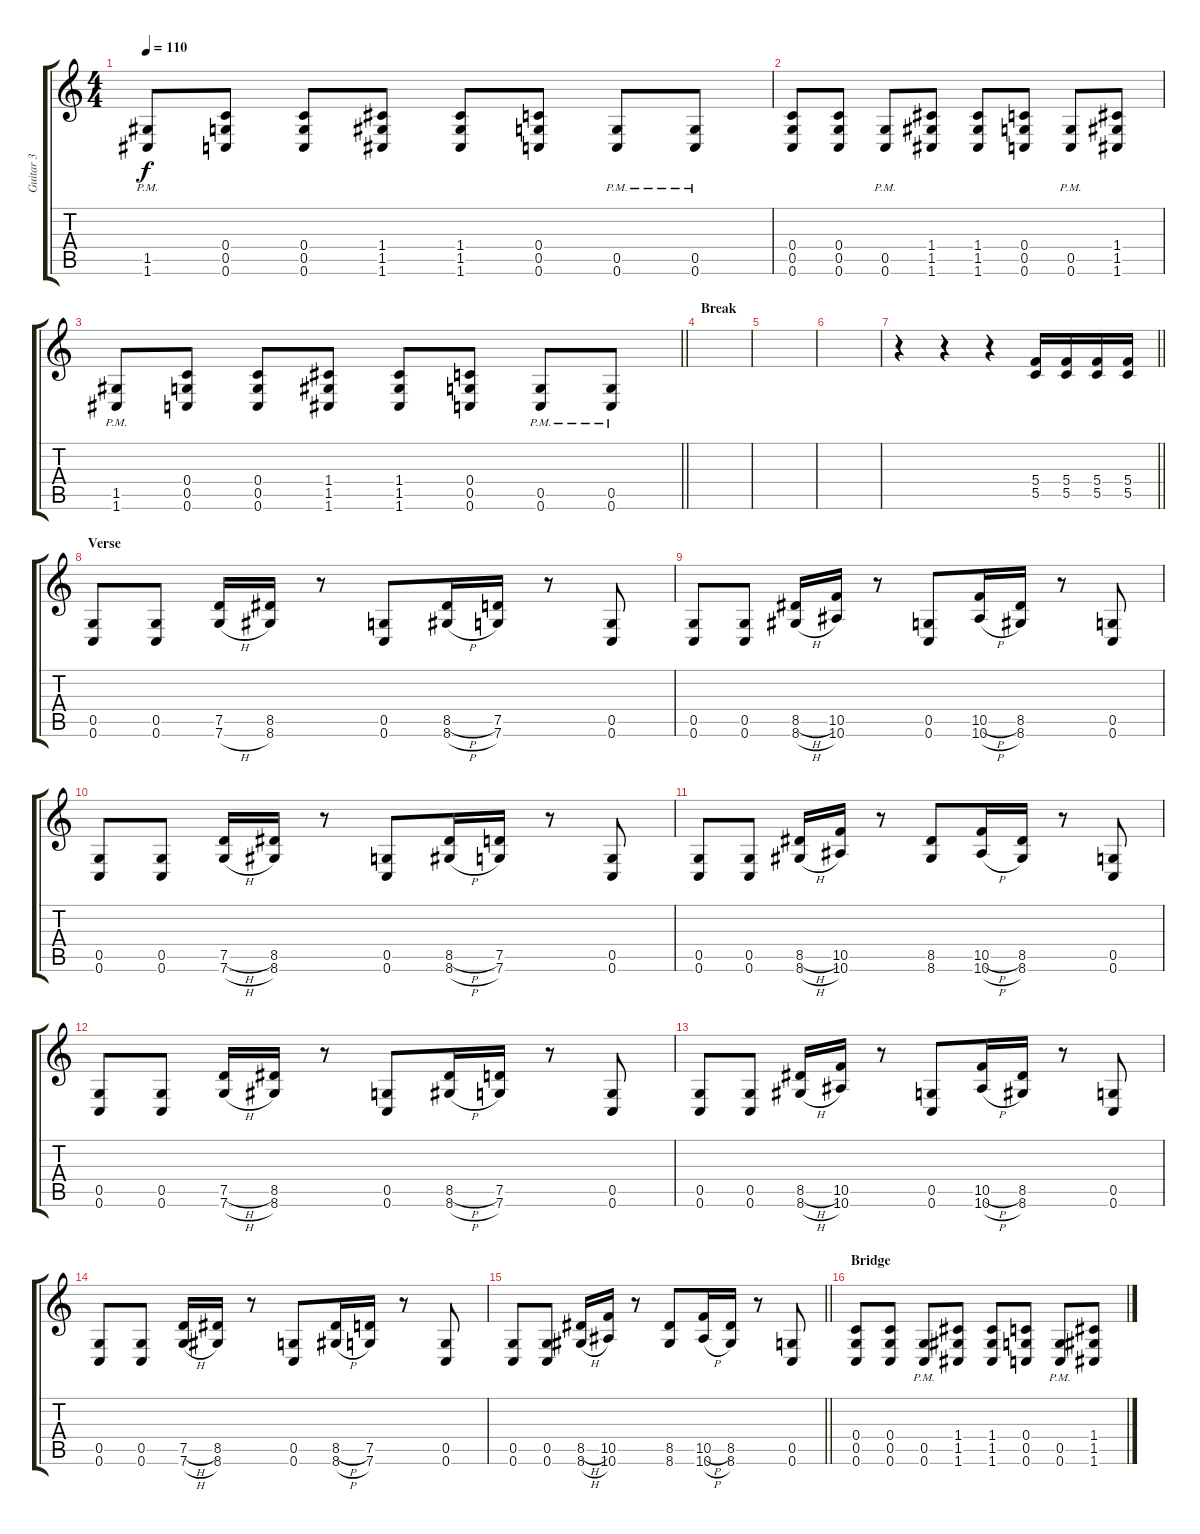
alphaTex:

\track ("Guitar 3" "Guitar 3") {instrument overdrivenguitar}
\staff {score tabs}
\tuning (D4 A3 F3 C3 G2 C2) {hide}
\ts (4 4)
\tempo 110
\clef g2
\ks c
(1.5{pm} 1.6{pm}).8{dy f} (0.4 0.5 0.6).8 (0.4 0.5 0.6).8 (1.4 1.5 1.6).8 (1.4 1.5 1.6).8 (0.4 0.5 0.6).8 (0.5{pm} 0.6{pm}).8 (0.5{pm} 0.6{pm}).8 |
(0.4 0.5 0.6).8 (0.4 0.5 0.6).8 (0.5{pm} 0.6{pm}).8 (1.4 1.5 1.6).8 (1.4 1.5 1.6).8 (0.4 0.5 0.6).8 (0.5{pm} 0.6{pm}).8 (1.4 1.5 1.6).8 |
\barLineRight lightlight
(1.5{pm} 1.6{pm}).8 (0.4 0.5 0.6).8 (0.4 0.5 0.6).8 (1.4 1.5 1.6).8 (1.4 1.5 1.6).8 (0.4 0.5 0.6).8 (0.5{pm} 0.6{pm}).8 (0.5{pm} 0.6{pm}).8 |
\section ("" "Break")
|
|
|
\barLineRight lightlight
r.4 r.4 r.4 (5.4 5.5).16 (5.4 5.5).16 (5.4 5.5).16 (5.4 5.5).16 |
\section ("" "Verse")
(0.5 0.6).8 (0.5 0.6).8 (7.5 7.6{h}).16 (8.5 8.6).16 r.8 (0.5 0.6).8 (8.5{h} 8.6{h}).16 (7.5 7.6).16 r.8 (0.5 0.6).8 |
(0.5 0.6).8 (0.5 0.6).8 (8.5{h} 8.6{h}).16 (10.5 10.6).16 r.8 (0.5 0.6).8 (10.5{h} 10.6{h}).16 (8.5 8.6).16 r.8 (0.5 0.6).8 |
(0.5 0.6).8 (0.5 0.6).8 (7.5{h} 7.6{h}).16 (8.5 8.6).16 r.8 (0.5 0.6).8 (8.5{h} 8.6{h}).16 (7.5 7.6).16 r.8 (0.5 0.6).8 |
(0.5 0.6).8 (0.5 0.6).8 (8.5{h} 8.6{h}).16 (10.5 10.6).16 r.8 (8.5 8.6).8 (10.5{h} 10.6{h}).16 (8.5 8.6).16 r.8 (0.5 0.6).8 |
(0.5 0.6).8 (0.5 0.6).8 (7.5{h} 7.6{h}).16 (8.5 8.6).16 r.8 (0.5 0.6).8 (8.5{h} 8.6{h}).16 (7.5 7.6).16 r.8 (0.5 0.6).8 |
(0.5 0.6).8 (0.5 0.6).8 (8.5{h} 8.6{h}).16 (10.5 10.6).16 r.8 (0.5 0.6).8 (10.5{h} 10.6{h}).16 (8.5 8.6).16 r.8 (0.5 0.6).8 |
(0.5 0.6).8 (0.5 0.6).8 (7.5{h} 7.6{h}).16 (8.5 8.6).16 r.8 (0.5 0.6).8 (8.5{h} 8.6{h}).16 (7.5 7.6).16 r.8 (0.5 0.6).8 |
\barLineRight lightlight
(0.5 0.6).8 (0.5 0.6).8 (8.5{h} 8.6{h}).16 (10.5 10.6).16 r.8 (8.5 8.6).8 (10.5{h} 10.6{h}).16 (8.5 8.6).16 r.8 (0.5 0.6).8 |
\section ("" "Bridge")
(0.4 0.5 0.6).8 (0.4 0.5 0.6).8 (0.5{pm} 0.6{pm}).8 (1.4 1.5 1.6).8 (1.4 1.5 1.6).8 (0.4 0.5 0.6).8 (0.5{pm} 0.6{pm}).8 (1.4 1.5 1.6).8
